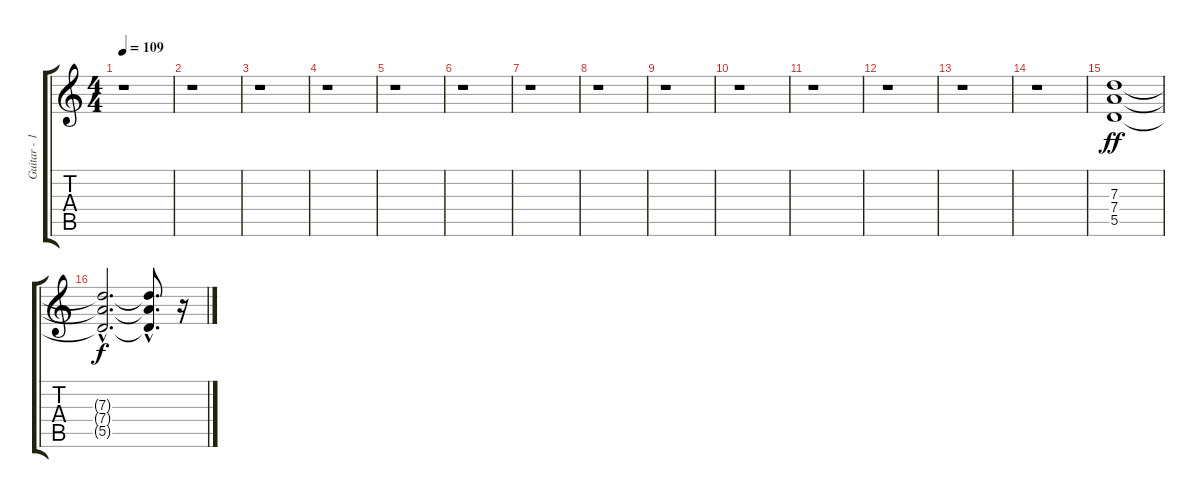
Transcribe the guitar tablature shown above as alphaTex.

\track ("Guitar - 1" "Guitar - 1") {instrument overdrivenguitar}
\staff {score tabs}
\tuning (E4 B3 G3 D3 A2 E2) {hide}
\ts (4 4)
\tempo 109
\clef g2
\ks c
r.1{dy ff} |
r.1 |
r.1 |
r.1 |
r.1 |
r.1 |
r.1 |
r.1 |
r.1 |
r.1 |
r.1 |
r.1 |
r.1 |
r.1 |
(7.3 7.4 5.5).1 |
(7.3{hac t} 7.4{hac t} 5.5{hac t}).2{d dy f} (7.3{hac t} 7.4{hac t} 5.5{hac t}).8{d} r.16
